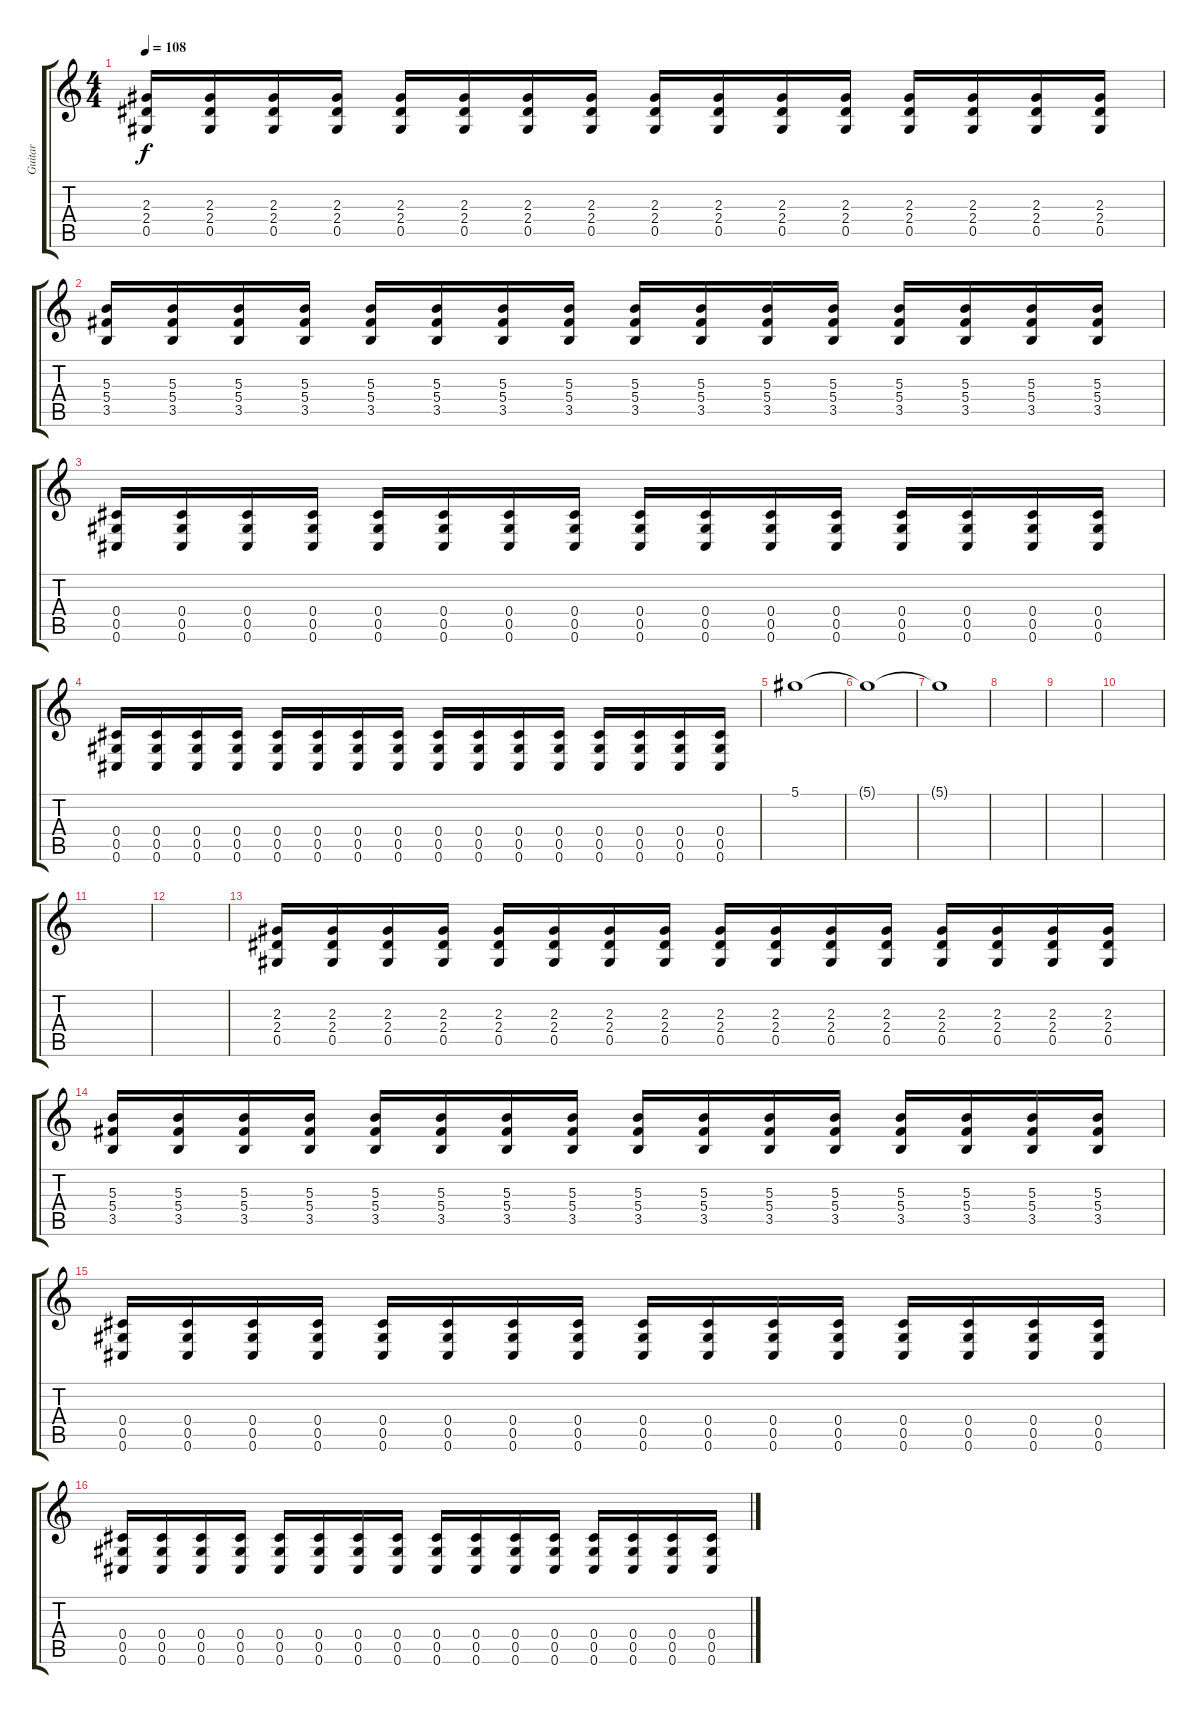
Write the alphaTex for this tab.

\track ("Guitar" "Guitar") {instrument distortionguitar}
\staff {score tabs}
\tuning (Eb4 Bb3 Gb3 Db3 Ab2 Db2) {hide}
\ts (4 4)
\tempo 108
\clef g2
\ks c
(2.3 2.4 0.5).16{dy f} (2.3 2.4 0.5).16 (2.3 2.4 0.5).16 (2.3 2.4 0.5).16 (2.3 2.4 0.5).16 (2.3 2.4 0.5).16 (2.3 2.4 0.5).16 (2.3 2.4 0.5).16 (2.3 2.4 0.5).16 (2.3 2.4 0.5).16 (2.3 2.4 0.5).16 (2.3 2.4 0.5).16 (2.3 2.4 0.5).16 (2.3 2.4 0.5).16 (2.3 2.4 0.5).16 (2.3 2.4 0.5).16 |
(5.3 5.4 3.5).16 (5.3 5.4 3.5).16 (5.3 5.4 3.5).16 (5.3 5.4 3.5).16 (5.3 5.4 3.5).16 (5.3 5.4 3.5).16 (5.3 5.4 3.5).16 (5.3 5.4 3.5).16 (5.3 5.4 3.5).16 (5.3 5.4 3.5).16 (5.3 5.4 3.5).16 (5.3 5.4 3.5).16 (5.3 5.4 3.5).16 (5.3 5.4 3.5).16 (5.3 5.4 3.5).16 (5.3 5.4 3.5).16 |
(0.4 0.5 0.6).16 (0.4 0.5 0.6).16 (0.4 0.5 0.6).16 (0.4 0.5 0.6).16 (0.4 0.5 0.6).16 (0.4 0.5 0.6).16 (0.4 0.5 0.6).16 (0.4 0.5 0.6).16 (0.4 0.5 0.6).16 (0.4 0.5 0.6).16 (0.4 0.5 0.6).16 (0.4 0.5 0.6).16 (0.4 0.5 0.6).16 (0.4 0.5 0.6).16 (0.4 0.5 0.6).16 (0.4 0.5 0.6).16 |
(0.4 0.5 0.6).16 (0.4 0.5 0.6).16 (0.4 0.5 0.6).16 (0.4 0.5 0.6).16 (0.4 0.5 0.6).16 (0.4 0.5 0.6).16 (0.4 0.5 0.6).16 (0.4 0.5 0.6).16 (0.4 0.5 0.6).16 (0.4 0.5 0.6).16 (0.4 0.5 0.6).16 (0.4 0.5 0.6).16 (0.4 0.5 0.6).16 (0.4 0.5 0.6).16 (0.4 0.5 0.6).16 (0.4 0.5 0.6).16 |
5.1.1{volume 3} |
5.1{t}.1 |
5.1{t}.1 |
|
|
|
|
|
(2.3 2.4 0.5).16{volume 13} (2.3 2.4 0.5).16 (2.3 2.4 0.5).16 (2.3 2.4 0.5).16 (2.3 2.4 0.5).16 (2.3 2.4 0.5).16 (2.3 2.4 0.5).16 (2.3 2.4 0.5).16 (2.3 2.4 0.5).16 (2.3 2.4 0.5).16 (2.3 2.4 0.5).16 (2.3 2.4 0.5).16 (2.3 2.4 0.5).16 (2.3 2.4 0.5).16 (2.3 2.4 0.5).16 (2.3 2.4 0.5).16 |
(5.3 5.4 3.5).16 (5.3 5.4 3.5).16 (5.3 5.4 3.5).16 (5.3 5.4 3.5).16 (5.3 5.4 3.5).16 (5.3 5.4 3.5).16 (5.3 5.4 3.5).16 (5.3 5.4 3.5).16 (5.3 5.4 3.5).16 (5.3 5.4 3.5).16 (5.3 5.4 3.5).16 (5.3 5.4 3.5).16 (5.3 5.4 3.5).16 (5.3 5.4 3.5).16 (5.3 5.4 3.5).16 (5.3 5.4 3.5).16 |
(0.4 0.5 0.6).16 (0.4 0.5 0.6).16 (0.4 0.5 0.6).16 (0.4 0.5 0.6).16 (0.4 0.5 0.6).16 (0.4 0.5 0.6).16 (0.4 0.5 0.6).16 (0.4 0.5 0.6).16 (0.4 0.5 0.6).16 (0.4 0.5 0.6).16 (0.4 0.5 0.6).16 (0.4 0.5 0.6).16 (0.4 0.5 0.6).16 (0.4 0.5 0.6).16 (0.4 0.5 0.6).16 (0.4 0.5 0.6).16 |
(0.4 0.5 0.6).16 (0.4 0.5 0.6).16 (0.4 0.5 0.6).16 (0.4 0.5 0.6).16 (0.4 0.5 0.6).16 (0.4 0.5 0.6).16 (0.4 0.5 0.6).16 (0.4 0.5 0.6).16 (0.4 0.5 0.6).16 (0.4 0.5 0.6).16 (0.4 0.5 0.6).16 (0.4 0.5 0.6).16 (0.4 0.5 0.6).16 (0.4 0.5 0.6).16 (0.4 0.5 0.6).16 (0.4 0.5 0.6).16
